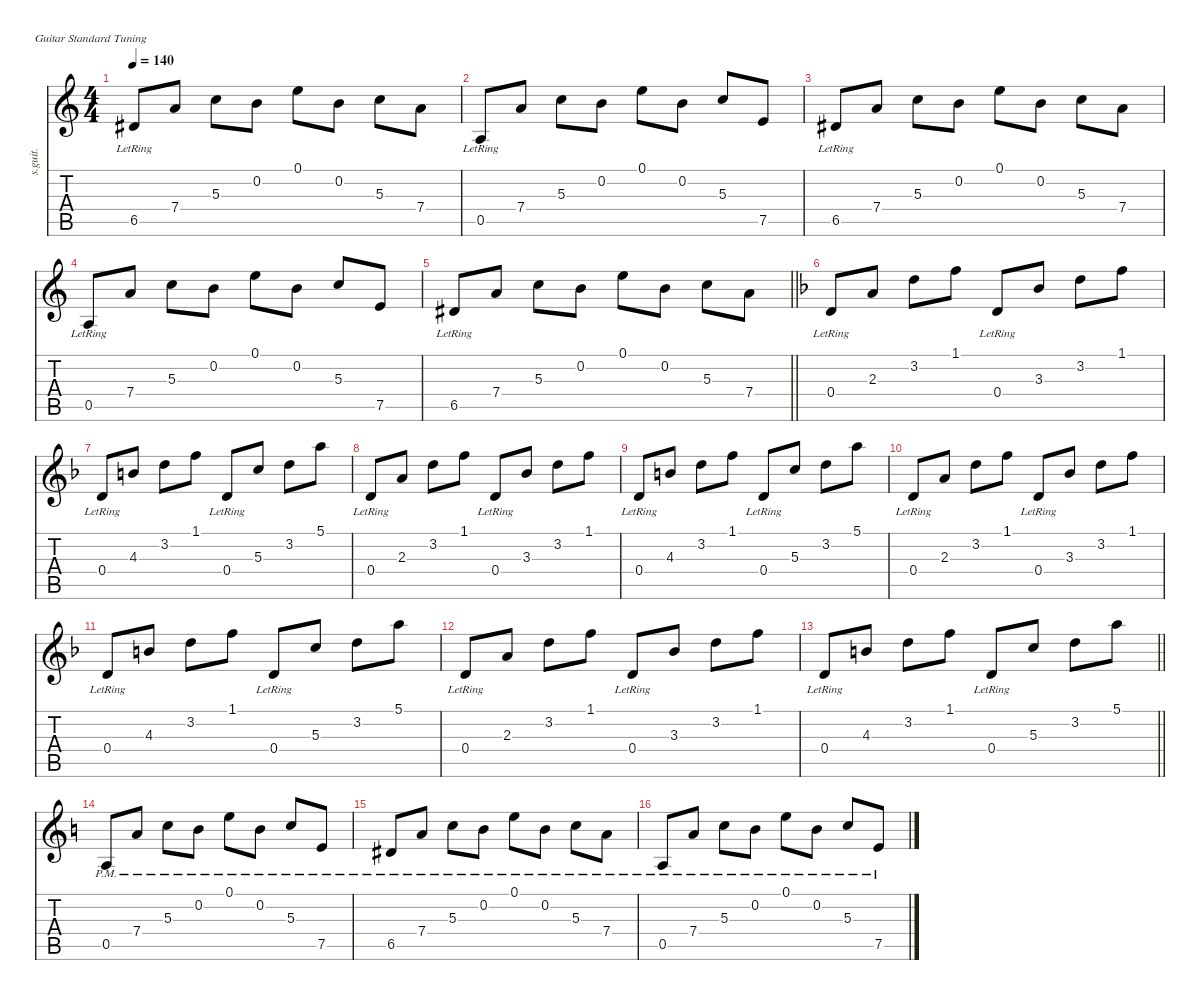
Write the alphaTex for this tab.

\defaultSystemsLayout 4
\hideDynamics
\bracketExtendMode nobrackets
\otherSystemsTrackNameOrientation horizontal
\track ("Gtr. I" "s.guit.") {defaultSystemsLayout 8 mute instrument acousticguitarsteel}
\staff {score tabs}
\tuning (E4 B3 G3 D3 A2 E2)
\ts (4 4)
\tempo 140
\clef g2
\ks aminor
6.5{lr acc #}.8{dy f beam Up} 7.4.8{beam Up} 5.3.8{beam Down} 0.2.8{beam Down} 0.1.8{beam Down} 0.2.8{beam Down} 5.3.8{beam Down} 7.4.8{beam Down} |
0.5{lr}.8{beam Up} 7.4.8{beam Up} 5.3.8{beam Down} 0.2.8{beam Down} 0.1.8{beam Down} 0.2.8{beam Down} 5.3.8{beam Up} 7.5.8{beam Up} |
6.5{lr acc #}.8{beam Up} 7.4.8{beam Up} 5.3.8{beam Down} 0.2.8{beam Down} 0.1.8{beam Down} 0.2.8{beam Down} 5.3.8{beam Down} 7.4.8{beam Down} |
0.5{lr}.8{beam Up} 7.4.8{beam Up} 5.3.8{beam Down} 0.2.8{beam Down} 0.1.8{beam Down} 0.2.8{beam Down} 5.3.8{beam Up} 7.5.8{beam Up} |
\barLineRight lightlight
6.5{lr acc #}.8{beam Up} 7.4.8{beam Up} 5.3.8{beam Down} 0.2.8{beam Down} 0.1.8{beam Down} 0.2.8{beam Down} 5.3.8{beam Down} 7.4.8{beam Down} |
\ks dminor
0.4{lr acc forcenatural}.8{beam Up} 2.3{acc forcenatural}.8{beam Up} 3.2{acc forcenatural}.8{beam Down} 1.1{acc forcenatural}.8{beam Down} 0.4{lr acc forcenatural}.8{beam Up} 3.3{acc b}.8{beam Up} 3.2{acc forcenatural}.8{beam Down} 1.1{acc forcenatural}.8{beam Down} |
0.4{lr acc forcenatural}.8{beam Up} 4.3{acc forcenatural}.8{beam Up} 3.2{acc forcenatural}.8{beam Down} 1.1{acc forcenatural}.8{beam Down} 0.4{lr acc forcenatural}.8{beam Up} 5.3{acc forcenatural}.8{beam Up} 3.2{acc forcenatural}.8{beam Down} 5.1{acc forcenatural}.8{beam Down} |
0.4{lr acc forcenatural}.8{beam Up} 2.3{acc forcenatural}.8{beam Up} 3.2{acc forcenatural}.8{beam Down} 1.1{acc forcenatural}.8{beam Down} 0.4{lr acc forcenatural}.8{beam Up} 3.3{acc b}.8{beam Up} 3.2{acc forcenatural}.8{beam Down} 1.1{acc forcenatural}.8{beam Down} |
0.4{lr acc forcenatural}.8{beam Up} 4.3{acc forcenatural}.8{beam Up} 3.2{acc forcenatural}.8{beam Down} 1.1{acc forcenatural}.8{beam Down} 0.4{lr acc forcenatural}.8{beam Up} 5.3{acc forcenatural}.8{beam Up} 3.2{acc forcenatural}.8{beam Down} 5.1{acc forcenatural}.8{beam Down} |
0.4{lr acc forcenatural}.8{beam Up} 2.3{acc forcenatural}.8{beam Up} 3.2{acc forcenatural}.8{beam Down} 1.1{acc forcenatural}.8{beam Down} 0.4{lr acc forcenatural}.8{beam Up} 3.3{acc b}.8{beam Up} 3.2{acc forcenatural}.8{beam Down} 1.1{acc forcenatural}.8{beam Down} |
0.4{lr acc forcenatural}.8{beam Up} 4.3{acc forcenatural}.8{beam Up} 3.2{acc forcenatural}.8{beam Down} 1.1{acc forcenatural}.8{beam Down} 0.4{lr acc forcenatural}.8{beam Up} 5.3{acc forcenatural}.8{beam Up} 3.2{acc forcenatural}.8{beam Down} 5.1{acc forcenatural}.8{beam Down} |
0.4{lr acc forcenatural}.8{beam Up} 2.3{acc forcenatural}.8{beam Up} 3.2{acc forcenatural}.8{beam Down} 1.1{acc forcenatural}.8{beam Down} 0.4{lr acc forcenatural}.8{beam Up} 3.3{acc b}.8{beam Up} 3.2{acc forcenatural}.8{beam Down} 1.1{acc forcenatural}.8{beam Down} |
\barLineRight lightlight
0.4{lr acc forcenatural}.8{beam Up} 4.3{acc forcenatural}.8{beam Up} 3.2{acc forcenatural}.8{beam Down} 1.1{acc forcenatural}.8{beam Down} 0.4{lr acc forcenatural}.8{beam Up} 5.3{acc forcenatural}.8{beam Up} 3.2{acc forcenatural}.8{beam Down} 5.1{acc forcenatural}.8{beam Down} |
\ks aminor
0.5{pm}.8{instrument overdrivenguitar beam Up} 7.4{pm}.8{beam Up} 5.3{pm}.8{beam Down} 0.2{pm}.8{beam Down} 0.1{pm}.8{beam Down} 0.2{pm}.8{beam Down} 5.3{pm}.8{beam Up} 7.5{pm}.8{beam Up} |
6.5{pm acc #}.8{beam Up} 7.4{pm}.8{beam Up} 5.3{pm}.8{beam Down} 0.2{pm}.8{beam Down} 0.1{pm}.8{beam Down} 0.2{pm}.8{beam Down} 5.3{pm}.8{beam Down} 7.4{pm}.8{beam Down} |
0.5{pm}.8{beam Up} 7.4{pm}.8{beam Up} 5.3{pm}.8{beam Down} 0.2{pm}.8{beam Down} 0.1{pm}.8{beam Down} 0.2{pm}.8{beam Down} 5.3{pm}.8{beam Up} 7.5{pm}.8{beam Up}
